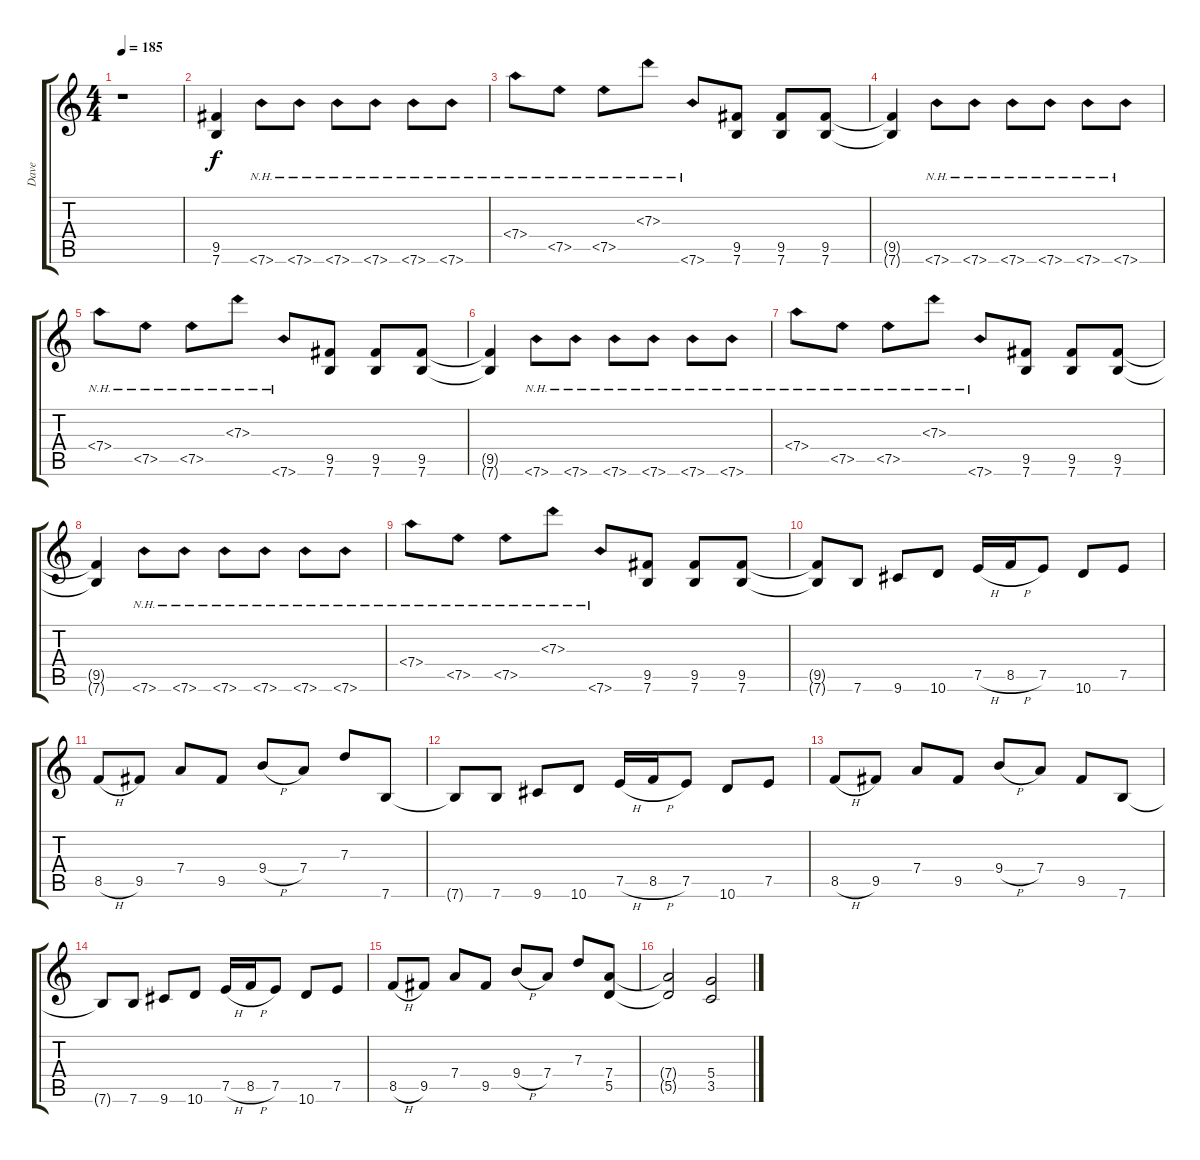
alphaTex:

\track ("Dave" "Dave") {instrument distortionguitar}
\staff {score tabs}
\tuning (E4 B3 G3 D3 A2 E2) {hide}
\ts (4 4)
\tempo 185
\clef g2
\ks c
r.1{dy f instrument distortionguitar} |
(9.5 7.6).4 7.6{nh}.8 7.6{nh}.8 7.6{nh}.8 7.6{nh}.8 7.6{nh}.8 7.6{nh}.8 |
7.4{nh}.8 7.5{nh}.8 7.5{nh}.8 7.3{nh}.8 7.6{nh}.8 (9.5 7.6).8 (9.5 7.6).8 (9.5 7.6).8 |
(9.5{t} 7.6{t}).4 7.6{nh}.8 7.6{nh}.8 7.6{nh}.8 7.6{nh}.8 7.6{nh}.8 7.6{nh}.8 |
7.4{nh}.8 7.5{nh}.8 7.5{nh}.8 7.3{nh}.8 7.6{nh}.8 (9.5 7.6).8 (9.5 7.6).8 (9.5 7.6).8 |
(9.5{t} 7.6{t}).4 7.6{nh}.8 7.6{nh}.8 7.6{nh}.8 7.6{nh}.8 7.6{nh}.8 7.6{nh}.8 |
7.4{nh}.8 7.5{nh}.8 7.5{nh}.8 7.3{nh}.8 7.6{nh}.8 (9.5 7.6).8 (9.5 7.6).8 (9.5 7.6).8 |
(9.5{t} 7.6{t}).4 7.6{nh}.8 7.6{nh}.8 7.6{nh}.8 7.6{nh}.8 7.6{nh}.8 7.6{nh}.8 |
7.4{nh}.8 7.5{nh}.8 7.5{nh}.8 7.3{nh}.8 7.6{nh}.8 (9.5 7.6).8 (9.5 7.6).8 (9.5 7.6).8 |
(9.5{t} 7.6{t}).8 7.6.8 9.6.8 10.6.8 7.5{h}.16 8.5{h}.16 7.5.8 10.6.8 7.5.8 |
8.5{h}.8 9.5.8 7.4.8 9.5.8 9.4{h}.8 7.4.8 7.3.8 7.6.8 |
7.6{t}.8 7.6.8 9.6.8 10.6.8 7.5{h}.16 8.5{h}.16 7.5.8 10.6.8 7.5.8 |
8.5{h}.8 9.5.8 7.4.8 9.5.8 9.4{h}.8 7.4.8 9.5.8 7.6.8 |
7.6{t}.8 7.6.8 9.6.8 10.6.8 7.5{h}.16 8.5{h}.16 7.5.8 10.6.8 7.5.8 |
8.5{h}.8 9.5.8 7.4.8 9.5.8 9.4{h}.8 7.4.8 7.3.8 (7.4 5.5).8 |
(7.4{t} 5.5{t}).2 (5.4 3.5).2
